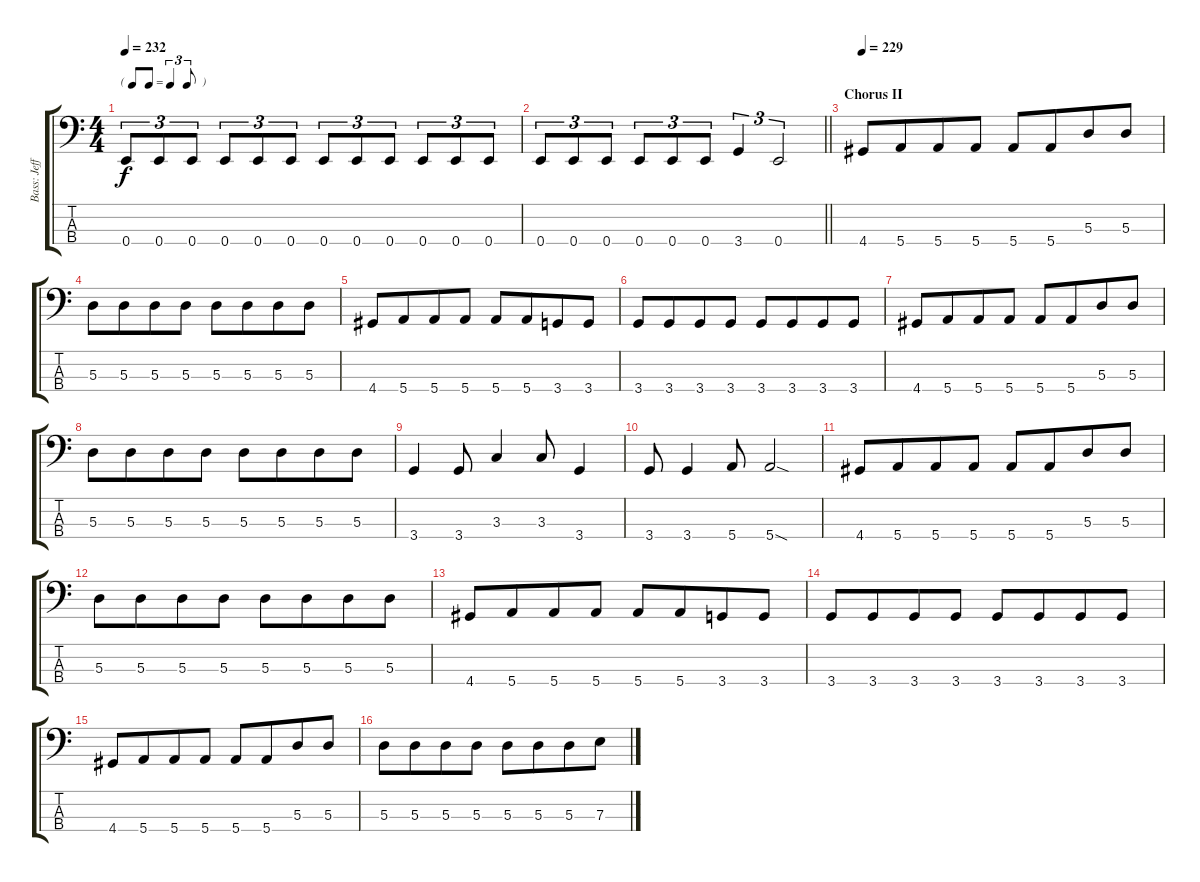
\track ("Bass: Jeff" "Bass: Jeff") {instrument electricbassfinger}
\staff {score tabs}
\tuning (G2 D2 A1 E1) {hide}
\ts (4 4)
\tf triplet8th
\tempo 232
\clef f4
\ks c
0.4.8{tu (3 2) dy f} 0.4.8{tu (3 2)} 0.4.8{tu (3 2)} 0.4.8{tu (3 2)} 0.4.8{tu (3 2)} 0.4.8{tu (3 2)} 0.4.8{tu (3 2)} 0.4.8{tu (3 2)} 0.4.8{tu (3 2)} 0.4.8{tu (3 2)} 0.4.8{tu (3 2)} 0.4.8{tu (3 2)} |
\barLineRight lightlight
0.4.8{tu (3 2)} 0.4.8{tu (3 2)} 0.4.8{tu (3 2)} 0.4.8{tu (3 2)} 0.4.8{tu (3 2)} 0.4.8{tu (3 2)} 3.4.4{tu (3 2)} 0.4.2{tu (3 2)} |
\section ("" "Chorus II")
\tempo 229
4.4.8 5.4.8{beam merge} 5.4.8 5.4.8 5.4.8 5.4.8{beam merge} 5.3.8 5.3.8 |
5.3.8 5.3.8{beam merge} 5.3.8 5.3.8 5.3.8 5.3.8{beam merge} 5.3.8 5.3.8 |
4.4.8 5.4.8{beam merge} 5.4.8 5.4.8 5.4.8 5.4.8{beam merge} 3.4.8 3.4.8 |
3.4.8 3.4.8{beam merge} 3.4.8 3.4.8 3.4.8 3.4.8{beam merge} 3.4.8 3.4.8 |
4.4.8 5.4.8{beam merge} 5.4.8 5.4.8 5.4.8 5.4.8{beam merge} 5.3.8 5.3.8 |
5.3.8 5.3.8{beam merge} 5.3.8 5.3.8 5.3.8 5.3.8{beam merge} 5.3.8 5.3.8 |
3.4.4 3.4.8 3.3.4 3.3.8 3.4.4 |
3.4.8 3.4.4 5.4.8 5.4{sod}.2 |
4.4.8 5.4.8{beam merge} 5.4.8 5.4.8 5.4.8 5.4.8{beam merge} 5.3.8 5.3.8 |
5.3.8 5.3.8{beam merge} 5.3.8 5.3.8 5.3.8 5.3.8{beam merge} 5.3.8 5.3.8 |
4.4.8 5.4.8{beam merge} 5.4.8 5.4.8 5.4.8 5.4.8{beam merge} 3.4.8 3.4.8 |
3.4.8 3.4.8{beam merge} 3.4.8 3.4.8 3.4.8 3.4.8{beam merge} 3.4.8 3.4.8 |
4.4.8 5.4.8{beam merge} 5.4.8 5.4.8 5.4.8 5.4.8{beam merge} 5.3.8 5.3.8 |
5.3.8 5.3.8{beam merge} 5.3.8 5.3.8 5.3.8 5.3.8{beam merge} 5.3.8 7.3.8
